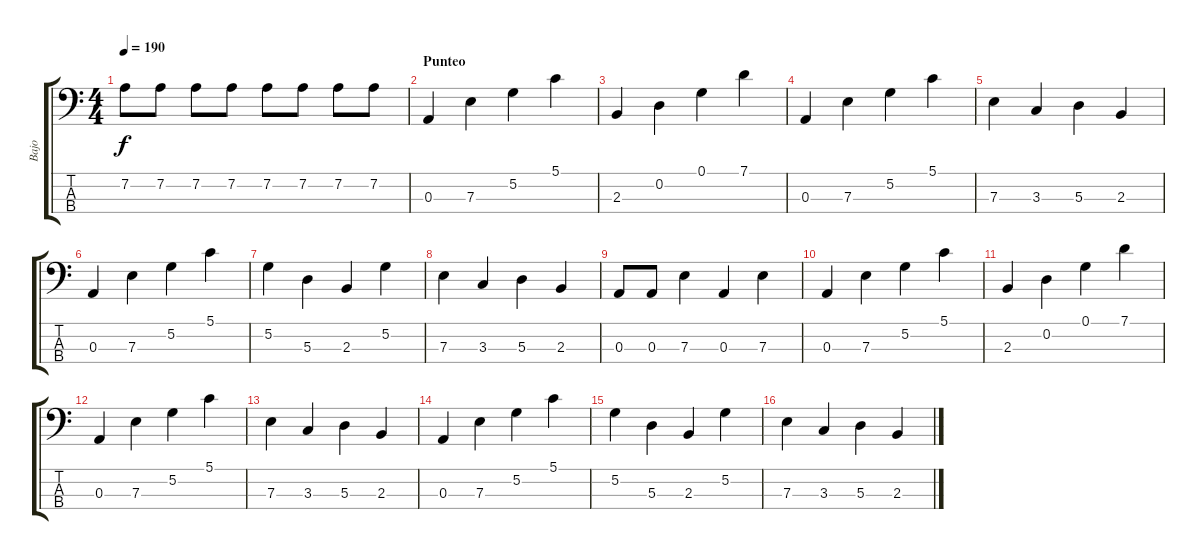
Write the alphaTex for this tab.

\track ("Bajo" "Bajo") {instrument electricbassfinger}
\staff {score tabs}
\tuning (G2 D2 A1 E1) {hide}
\ts (4 4)
\tempo 190
\clef f4
\ks c
7.2.8{dy f} 7.2.8 7.2.8 7.2.8 7.2.8 7.2.8 7.2.8 7.2.8 |
\section ("" "Punteo")
0.3.4 7.3.4 5.2.4 5.1.4 |
2.3.4 0.2.4 0.1.4 7.1.4 |
0.3.4 7.3.4 5.2.4 5.1.4 |
7.3.4 3.3.4 5.3.4 2.3.4 |
0.3.4 7.3.4 5.2.4 5.1.4 |
5.2.4 5.3.4 2.3.4 5.2.4 |
7.3.4 3.3.4 5.3.4 2.3.4 |
0.3.8 0.3.8 7.3.4 0.3.4 7.3.4 |
0.3.4 7.3.4 5.2.4 5.1.4 |
2.3.4 0.2.4 0.1.4 7.1.4 |
0.3.4 7.3.4 5.2.4 5.1.4 |
7.3.4 3.3.4 5.3.4 2.3.4 |
0.3.4 7.3.4 5.2.4 5.1.4 |
5.2.4 5.3.4 2.3.4 5.2.4 |
7.3.4 3.3.4 5.3.4 2.3.4
